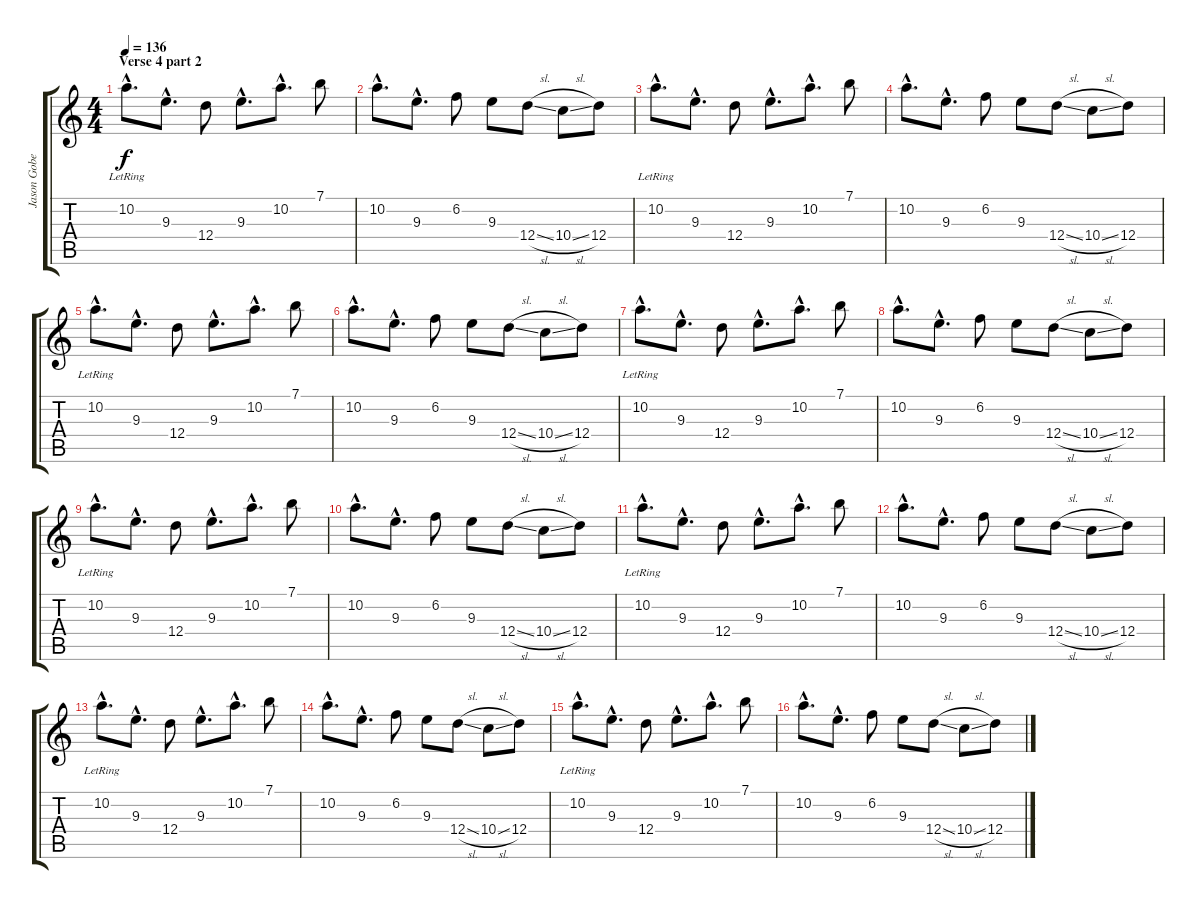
\track ("Jason Gobel" "Jason Gobe") {instrument electricguitarclean}
\staff {score tabs}
\tuning (E4 B3 G3 D3 A2 E2) {hide}
\ts (4 4)
\section ("" "Verse 4 part 2")
\tempo 136
\clef g2
\ks c
10.2{hac lr}.8{d dy f volume 11} 9.3{hac}.8{d} 12.4.8 9.3{hac}.8{d} 10.2{hac}.8{d} 7.1.8 |
10.2{hac}.8{d} 9.3{hac}.8{d} 6.2.8 9.3.8 12.4{sl}.8 10.4{sl}.8 12.4.8 |
10.2{hac lr}.8{d} 9.3{hac}.8{d} 12.4.8 9.3{hac}.8{d} 10.2{hac}.8{d} 7.1.8 |
10.2{hac}.8{d} 9.3{hac}.8{d} 6.2.8 9.3.8 12.4{sl}.8 10.4{sl}.8 12.4.8 |
10.2{hac lr}.8{d volume 11} 9.3{hac}.8{d} 12.4.8 9.3{hac}.8{d} 10.2{hac}.8{d} 7.1.8 |
10.2{hac}.8{d} 9.3{hac}.8{d} 6.2.8 9.3.8 12.4{sl}.8 10.4{sl}.8 12.4.8 |
10.2{hac lr}.8{d} 9.3{hac}.8{d} 12.4.8 9.3{hac}.8{d} 10.2{hac}.8{d} 7.1.8 |
10.2{hac}.8{d} 9.3{hac}.8{d} 6.2.8 9.3.8 12.4{sl}.8 10.4{sl}.8 12.4.8 |
10.2{hac lr}.8{d volume 11} 9.3{hac}.8{d} 12.4.8 9.3{hac}.8{d} 10.2{hac}.8{d} 7.1.8 |
10.2{hac}.8{d} 9.3{hac}.8{d} 6.2.8 9.3.8 12.4{sl}.8 10.4{sl}.8 12.4.8 |
10.2{hac lr}.8{d} 9.3{hac}.8{d} 12.4.8 9.3{hac}.8{d} 10.2{hac}.8{d} 7.1.8 |
10.2{hac}.8{d} 9.3{hac}.8{d} 6.2.8 9.3.8 12.4{sl}.8 10.4{sl}.8 12.4.8 |
10.2{hac lr}.8{d volume 11} 9.3{hac}.8{d} 12.4.8 9.3{hac}.8{d} 10.2{hac}.8{d} 7.1.8 |
10.2{hac}.8{d} 9.3{hac}.8{d} 6.2.8 9.3.8 12.4{sl}.8 10.4{sl}.8 12.4.8 |
10.2{hac lr}.8{d} 9.3{hac}.8{d} 12.4.8 9.3{hac}.8{d} 10.2{hac}.8{d} 7.1.8 |
10.2{hac}.8{d} 9.3{hac}.8{d} 6.2.8 9.3.8 12.4{sl}.8 10.4{sl}.8 12.4.8
